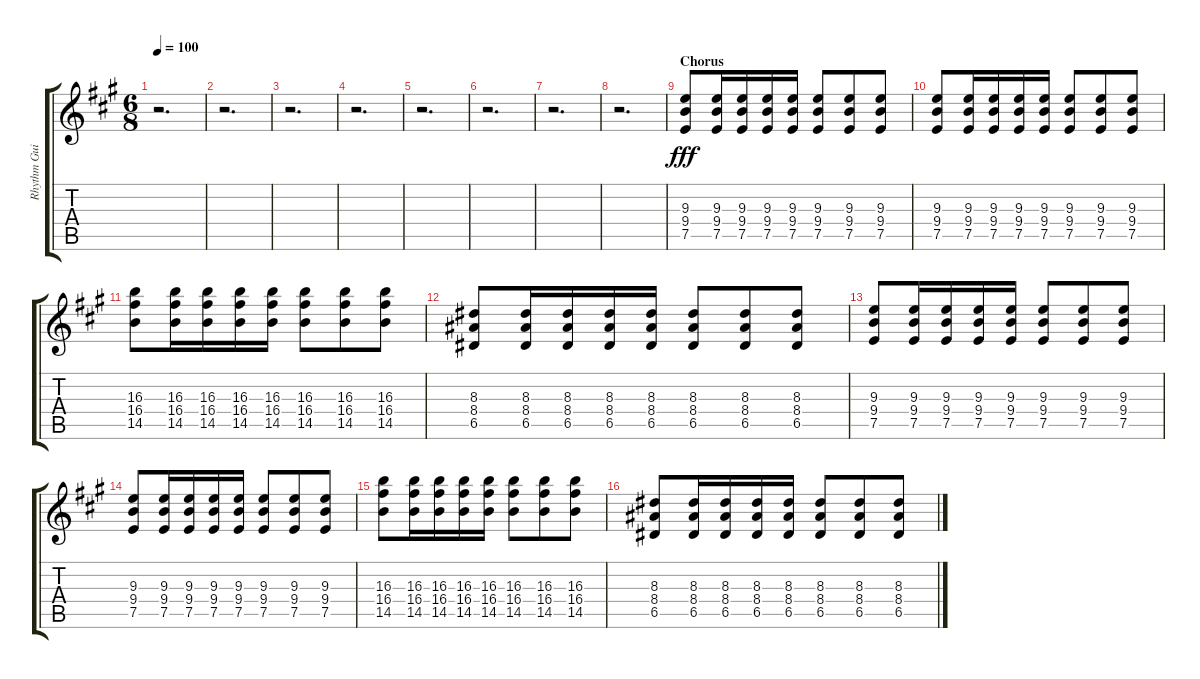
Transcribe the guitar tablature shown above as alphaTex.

\track ("Rhythm Guitar" "Rhythm Gui") {instrument acousticguitarsteel}
\staff {score tabs}
\tuning (E4 B3 G3 D3 A2 E2) {hide}
\ts (6 8)
\tempo 100
\clef g2
\ks a
r.2{d dy fff} |
r.2{d} |
r.2{d} |
r.2{d} |
r.2{d} |
r.2{d} |
r.2{d} |
r.2{d} |
\section ("" "Chorus")
(9.3 9.4 7.5).8 (9.3 9.4 7.5).16 (9.3 9.4 7.5).16 (9.3 9.4 7.5).16 (9.3 9.4 7.5).16 (9.3 9.4 7.5).8 (9.3 9.4 7.5).8 (9.3 9.4 7.5).8 |
(9.3 9.4 7.5).8 (9.3 9.4 7.5).16 (9.3 9.4 7.5).16 (9.3 9.4 7.5).16 (9.3 9.4 7.5).16 (9.3 9.4 7.5).8 (9.3 9.4 7.5).8 (9.3 9.4 7.5).8 |
(16.3 16.4 14.5).8 (16.3 16.4 14.5).16 (16.3 16.4 14.5).16 (16.3 16.4 14.5).16 (16.3 16.4 14.5).16 (16.3 16.4 14.5).8 (16.3 16.4 14.5).8 (16.3 16.4 14.5).8 |
(8.3 8.4 6.5).8 (8.3 8.4 6.5).16 (8.3 8.4 6.5).16 (8.3 8.4 6.5).16 (8.3 8.4 6.5).16 (8.3 8.4 6.5).8 (8.3 8.4 6.5).8 (8.3 8.4 6.5).8 |
(9.3 9.4 7.5).8 (9.3 9.4 7.5).16 (9.3 9.4 7.5).16 (9.3 9.4 7.5).16 (9.3 9.4 7.5).16 (9.3 9.4 7.5).8 (9.3 9.4 7.5).8 (9.3 9.4 7.5).8 |
(9.3 9.4 7.5).8 (9.3 9.4 7.5).16 (9.3 9.4 7.5).16 (9.3 9.4 7.5).16 (9.3 9.4 7.5).16 (9.3 9.4 7.5).8 (9.3 9.4 7.5).8 (9.3 9.4 7.5).8 |
(16.3 16.4 14.5).8 (16.3 16.4 14.5).16 (16.3 16.4 14.5).16 (16.3 16.4 14.5).16 (16.3 16.4 14.5).16 (16.3 16.4 14.5).8 (16.3 16.4 14.5).8 (16.3 16.4 14.5).8 |
(8.3 8.4 6.5).8 (8.3 8.4 6.5).16 (8.3 8.4 6.5).16 (8.3 8.4 6.5).16 (8.3 8.4 6.5).16 (8.3 8.4 6.5).8 (8.3 8.4 6.5).8 (8.3 8.4 6.5).8
